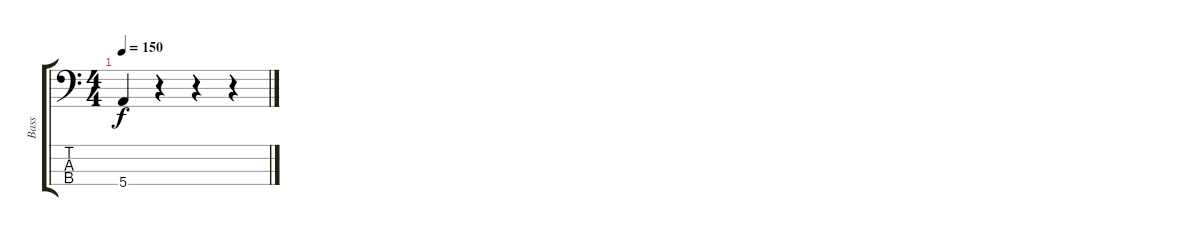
\track ("Bass" "Bass") {instrument electricbassfinger}
\staff {score tabs}
\tuning (G2 D2 A1 E1) {hide}
\ts (4 4)
\tempo 150
\clef f4
\ks c
5.4.4{dy f} r.4 r.4 r.4
